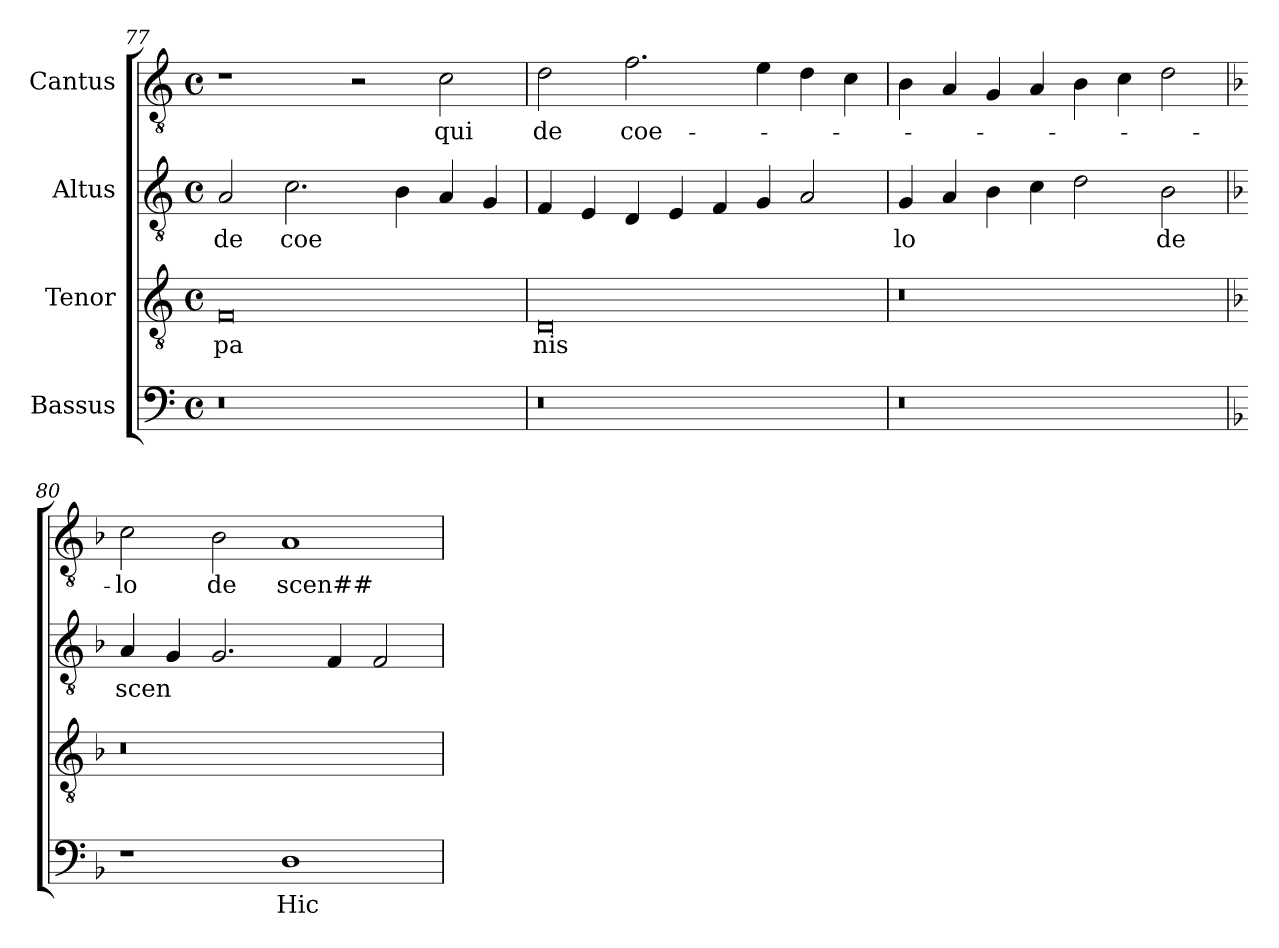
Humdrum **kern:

**kern	**text	**kern	**text	**kern	**text	**kern	**text
*part4	*part4	*part3	*part3	*part2	*part2	*part1	*part1
*staff4	*staff4	*staff3	*staff3	*staff2	*staff2	*staff1	*staff1
*I"Bassus	*	*I"Tenor	*	*I"Altus	*	*I"Cantus	*
*clefF4	*	*clefGv2	*	*clefGv2	*	*clefGv2	*
*k[]	*	*k[]	*	*k[]	*	*k[]	*
*C:	*	*C:	*	*C:	*	*C:	*
*M4/4	*	*M4/4	*	*M4/4	*	*M4/4	*
*met(c)	*	*met(c)	*	*met(c)	*	*met(c)	*
=77	=77	=77	=77	=77	=77	=77	=77
!	!	!	!LO:LY:b:cj	!	!LO:LY:b:cj	!	!
0r	.	0F	pa	2A/	de	1r	.
!	!	!	!	!	!LO:LY:b	!	!
.	.	.	.	2.c\	coe	.	.
.	.	.	.	.	.	2r	.
.	.	.	.	4B\	.	.	.
!	!	!	!	!	!	!	!LO:LY:b:cj
.	.	.	.	4A/	.	2c\	qui
.	.	.	.	4G/	.	.	.
=78	=78	=78	=78	=78	=78	=78	=78
!	!	!	!LO:LY:b:cj	!	!	!	!LO:LY:b:cj
0r	.	0D	nis	4F/	.	2d\	de
.	.	.	.	4E/	.	.	.
!	!	!	!	!	!	!	!LO:LY:b
.	.	.	.	4D/	.	2.f\	coe-
.	.	.	.	4E/	.	.	.
.	.	.	.	4F/	.	.	.
.	.	.	.	4G/	.	4e\	.
.	.	.	.	2A/	.	4d\	.
.	.	.	.	.	.	4c\	.
=79	=79	=79	=79	=79	=79	=79	=79
!	!	!	!	!	!LO:LY:b:cj	!	!
0r	.	0r	.	4G/	lo	4B\	.
.	.	.	.	4A/	.	4A/	.
.	.	.	.	4B\	.	4G/	.
.	.	.	.	4c\	.	4A/	.
.	.	.	.	2d\	.	4B\	.
.	.	.	.	.	.	4c\	.
!	!	!	!	!	!LO:LY:b:cj	!	!
.	.	.	.	2B\	de	2d\	.
!!LO:LB:g=z
=80	=80	=80	=80	=80	=80	=80	=80
*k[b-]	*	*k[b-]	*	*k[b-]	*	*k[b-]	*
*F:	*	*F:	*	*F:	*	*F:	*
!	!	!	!	!	!LO:LY:b	!	!LO:LY:b:cj
1r	.	0r	.	4A/	scen	2c\	-lo
.	.	.	.	4G/	.	.	.
!	!	!	!	!	!	!	!LO:LY:b:cj
.	.	.	.	2.G/	.	2B-\	de
!	!LO:LY:b:cj	!	!	!	!	!	!LO:LY:b:cj
1D	Hic	.	.	.	.	1A	scen##
.	.	.	.	4F/	.	.	.
.	.	.	.	2F/	.	.	.
=	=	=	=	=	=	=	=
*-	*-	*-	*-	*-	*-	*-	*-
